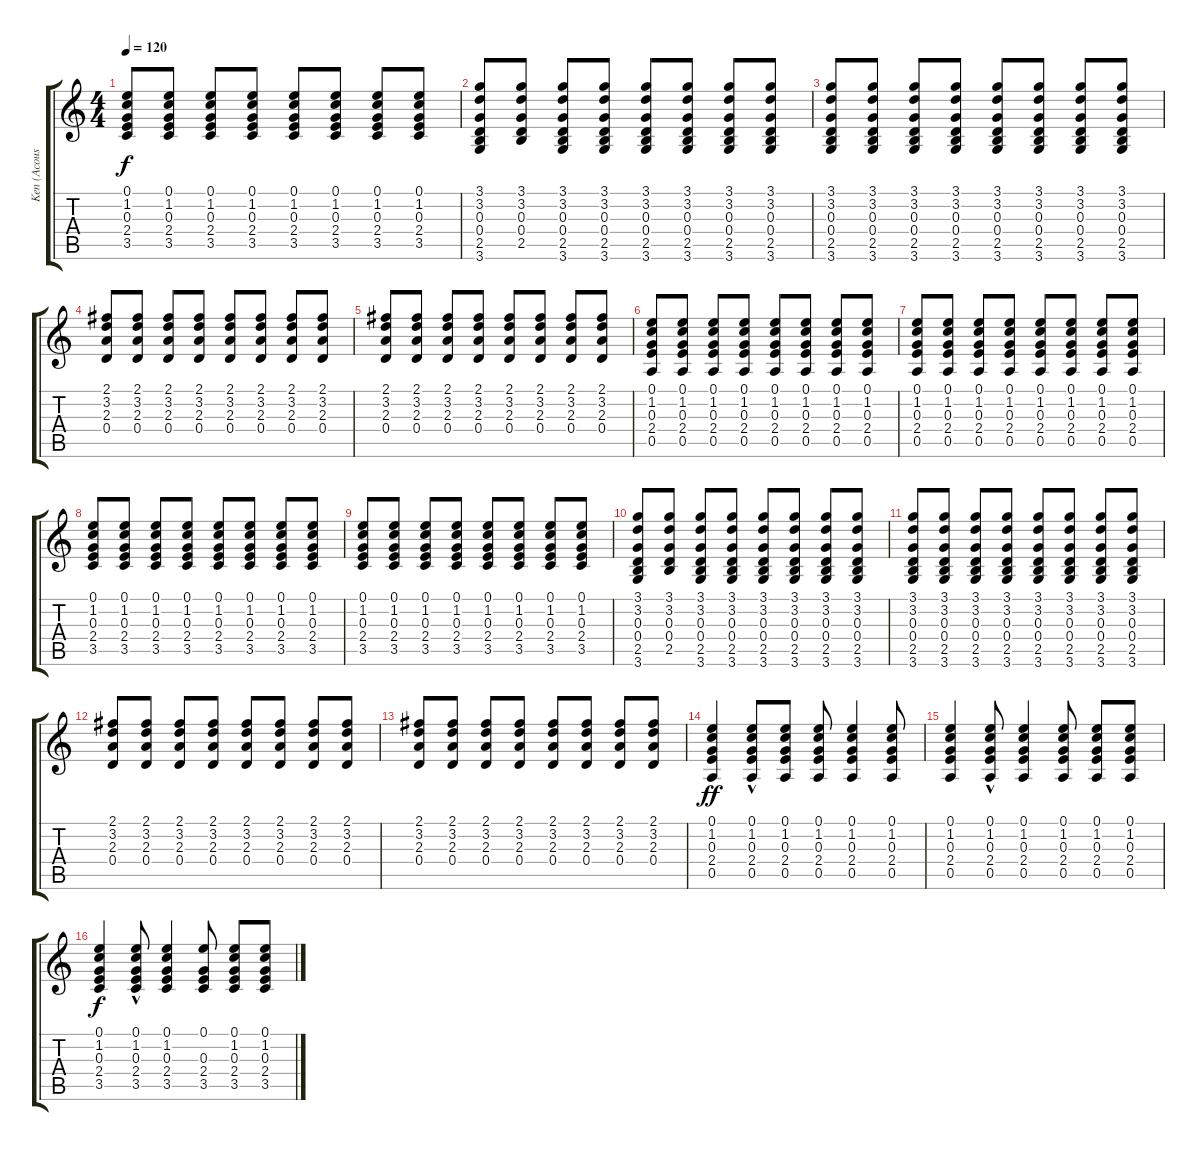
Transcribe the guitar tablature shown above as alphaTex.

\track ("Ken (Acoustic)" "Ken (Acous") {instrument acousticguitarsteel}
\staff {score tabs}
\tuning (E4 B3 G3 D3 A2 E2) {hide}
\ts (4 4)
\tempo 120
\clef g2
\ks c
(0.1 1.2 0.3 2.4 3.5).8{dy f} (0.1 1.2 0.3 2.4 3.5).8 (0.1 1.2 0.3 2.4 3.5).8 (0.1 1.2 0.3 2.4 3.5).8 (0.1 1.2 0.3 2.4 3.5).8 (0.1 1.2 0.3 2.4 3.5).8 (0.1 1.2 0.3 2.4 3.5).8 (0.1 1.2 0.3 2.4 3.5).8 |
(3.1 3.2 0.3 0.4 2.5 3.6).8 (3.1 3.2 0.3 0.4 2.5).8 (3.1 3.2 0.3 0.4 2.5 3.6).8 (3.1 3.2 0.3 0.4 2.5 3.6).8 (3.1 3.2 0.3 0.4 2.5 3.6).8 (3.1 3.2 0.3 0.4 2.5 3.6).8 (3.1 3.2 0.3 0.4 2.5 3.6).8 (3.1 3.2 0.3 0.4 2.5 3.6).8 |
(3.1 3.2 0.3 0.4 2.5 3.6).8 (3.1 3.2 0.3 0.4 2.5 3.6).8 (3.1 3.2 0.3 0.4 2.5 3.6).8 (3.1 3.2 0.3 0.4 2.5 3.6).8 (3.1 3.2 0.3 0.4 2.5 3.6).8 (3.1 3.2 0.3 0.4 2.5 3.6).8 (3.1 3.2 0.3 0.4 2.5 3.6).8 (3.1 3.2 0.3 0.4 2.5 3.6).8 |
(2.1 3.2 2.3 0.4).8 (2.1 3.2 2.3 0.4).8 (2.1 3.2 2.3 0.4).8 (2.1 3.2 2.3 0.4).8 (2.1 3.2 2.3 0.4).8 (2.1 3.2 2.3 0.4).8 (2.1 3.2 2.3 0.4).8 (2.1 3.2 2.3 0.4).8 |
(2.1 3.2 2.3 0.4).8 (2.1 3.2 2.3 0.4).8 (2.1 3.2 2.3 0.4).8 (2.1 3.2 2.3 0.4).8 (2.1 3.2 2.3 0.4).8 (2.1 3.2 2.3 0.4).8 (2.1 3.2 2.3 0.4).8 (2.1 3.2 2.3 0.4).8 |
(0.1 1.2 0.3 2.4 0.5).8 (0.1 1.2 0.3 2.4 0.5).8 (0.1 1.2 0.3 2.4 0.5).8 (0.1 1.2 0.3 2.4 0.5).8 (0.1 1.2 0.3 2.4 0.5).8 (0.1 1.2 0.3 2.4 0.5).8 (0.1 1.2 0.3 2.4 0.5).8 (0.1 1.2 0.3 2.4 0.5).8 |
(0.1 1.2 0.3 2.4 0.5).8 (0.1 1.2 0.3 2.4 0.5).8 (0.1 1.2 0.3 2.4 0.5).8 (0.1 1.2 0.3 2.4 0.5).8 (0.1 1.2 0.3 2.4 0.5).8 (0.1 1.2 0.3 2.4 0.5).8 (0.1 1.2 0.3 2.4 0.5).8 (0.1 1.2 0.3 2.4 0.5).8 |
(0.1 1.2 0.3 2.4 3.5).8 (0.1 1.2 0.3 2.4 3.5).8 (0.1 1.2 0.3 2.4 3.5).8 (0.1 1.2 0.3 2.4 3.5).8 (0.1 1.2 0.3 2.4 3.5).8 (0.1 1.2 0.3 2.4 3.5).8 (0.1 1.2 0.3 2.4 3.5).8 (0.1 1.2 0.3 2.4 3.5).8 |
(0.1 1.2 0.3 2.4 3.5).8 (0.1 1.2 0.3 2.4 3.5).8 (0.1 1.2 0.3 2.4 3.5).8 (0.1 1.2 0.3 2.4 3.5).8 (0.1 1.2 0.3 2.4 3.5).8 (0.1 1.2 0.3 2.4 3.5).8 (0.1 1.2 0.3 2.4 3.5).8 (0.1 1.2 0.3 2.4 3.5).8 |
(3.1 3.2 0.3 0.4 2.5 3.6).8 (3.1 3.2 0.3 0.4 2.5).8 (3.1 3.2 0.3 0.4 2.5 3.6).8 (3.1 3.2 0.3 0.4 2.5 3.6).8 (3.1 3.2 0.3 0.4 2.5 3.6).8 (3.1 3.2 0.3 0.4 2.5 3.6).8 (3.1 3.2 0.3 0.4 2.5 3.6).8 (3.1 3.2 0.3 0.4 2.5 3.6).8 |
(3.1 3.2 0.3 0.4 2.5 3.6).8 (3.1 3.2 0.3 0.4 2.5 3.6).8 (3.1 3.2 0.3 0.4 2.5 3.6).8 (3.1 3.2 0.3 0.4 2.5 3.6).8 (3.1 3.2 0.3 0.4 2.5 3.6).8 (3.1 3.2 0.3 0.4 2.5 3.6).8 (3.1 3.2 0.3 0.4 2.5 3.6).8 (3.1 3.2 0.3 0.4 2.5 3.6).8 |
(2.1 3.2 2.3 0.4).8 (2.1 3.2 2.3 0.4).8 (2.1 3.2 2.3 0.4).8 (2.1 3.2 2.3 0.4).8 (2.1 3.2 2.3 0.4).8 (2.1 3.2 2.3 0.4).8 (2.1 3.2 2.3 0.4).8 (2.1 3.2 2.3 0.4).8 |
(2.1 3.2 2.3 0.4).8 (2.1 3.2 2.3 0.4).8 (2.1 3.2 2.3 0.4).8 (2.1 3.2 2.3 0.4).8 (2.1 3.2 2.3 0.4).8 (2.1 3.2 2.3 0.4).8 (2.1 3.2 2.3 0.4).8 (2.1 3.2 2.3 0.4).8 |
(0.1 1.2 0.3 2.4 0.5).4{dy ff} (0.1 1.2{hac} 0.3{hac} 2.4{hac} 0.5{hac}).8{volume 11} (0.1 1.2 0.3 2.4 0.5).8{volume 10} (0.1 1.2 0.3 2.4 0.5).8{volume 10} (0.1 1.2 0.3 2.4 0.5).4{volume 9} (0.1 1.2 0.3 2.4 0.5).8{volume 9} |
(0.1 1.2 0.3 2.4 0.5).4{volume 8} (0.1 1.2{hac} 0.3{hac} 2.4{hac} 0.5{hac}).8{volume 8} (0.1 1.2 0.3 2.4 0.5).4{volume 8} (0.1 1.2 0.3 2.4 0.5).8{volume 7} (0.1 1.2 0.3 2.4 0.5).8{volume 6} (0.1 1.2 0.3 2.4 0.5).8{volume 6} |
(0.1 1.2 0.3 2.4 3.5).4{dy f volume 6} (0.1 1.2{hac} 0.3{hac} 2.4{hac} 3.5{hac}).8{volume 5} (0.1 1.2 0.3 2.4 3.5).4{volume 5} (0.1 0.3 2.4 3.5).8{volume 4} (0.1 1.2 0.3 2.4 3.5).8{volume 4} (0.1 1.2 0.3 2.4 3.5).8{volume 3}
